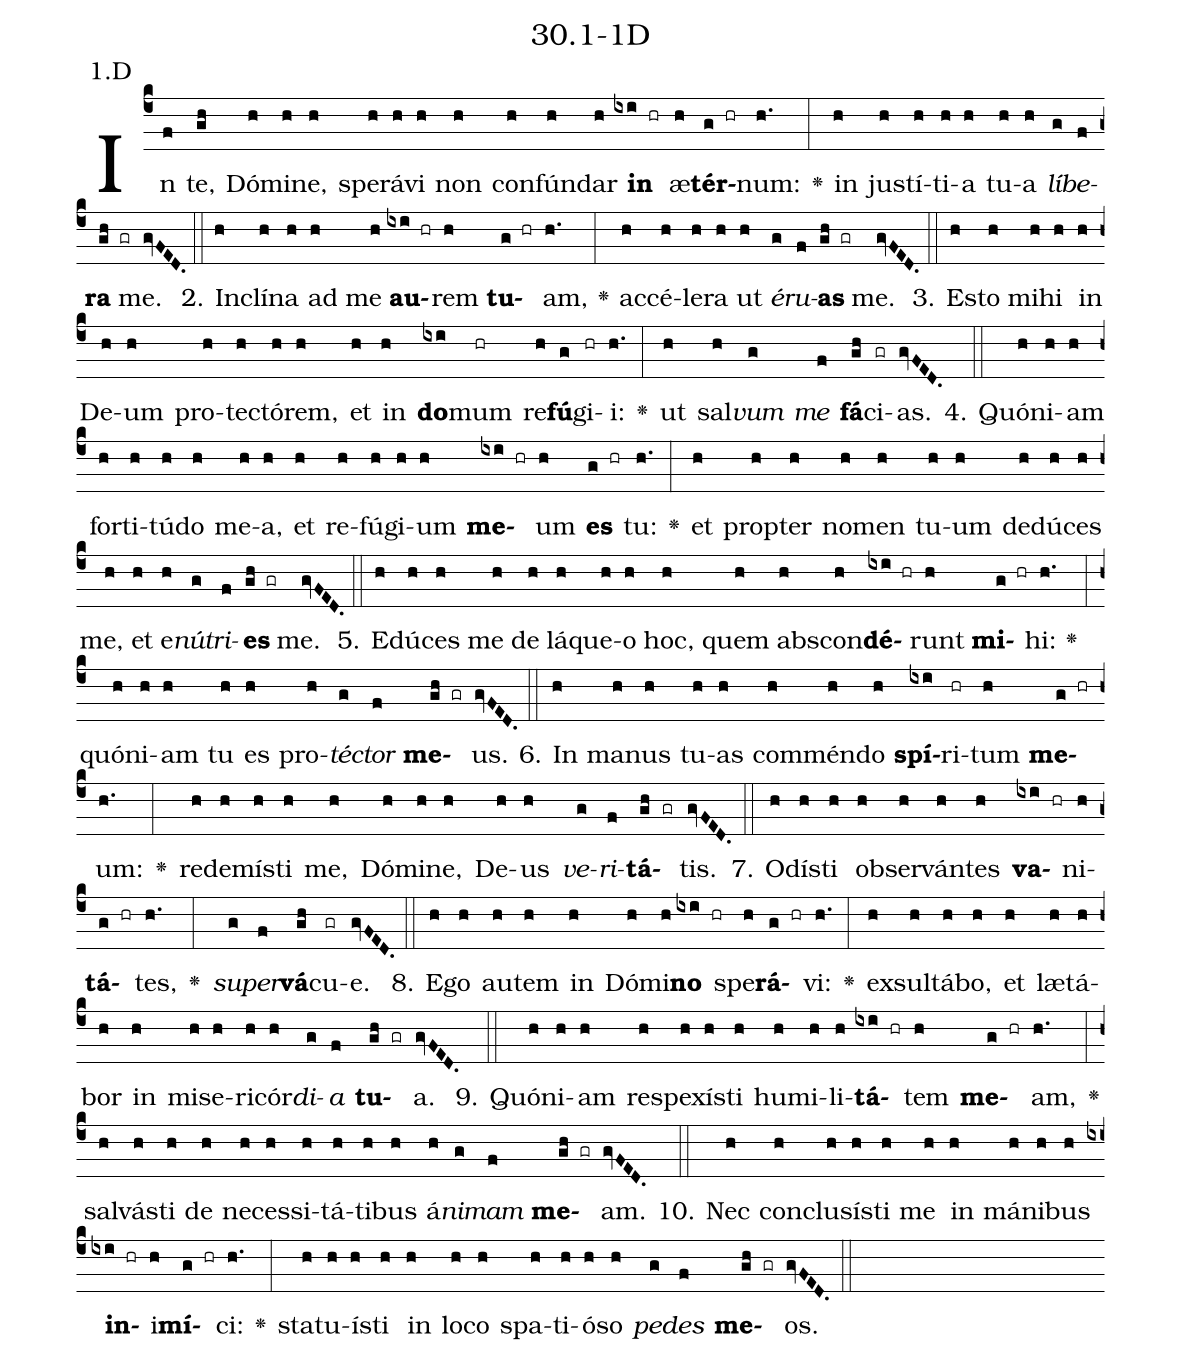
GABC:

name: 30.1-1D;
annotation: 1.D;
%%
(c4)In(f) te,(gh) Dó(h)mi(h)ne,(h) spe(h)rá(h)vi(h) non(h) con(h)fún(h)dar(h) <b>in</b>(ixi hr) æ(h)<b>tér</b>(g hr)num:(h.) <v>\greheightstar</v>(:) in(h) jus(h)tí(h)ti(h)a(h) tu(h)a(h) <i>lí</i>(g)<i>be</i>(f)<b>ra</b>(gh gr) me.(gvFED.) (::)
2. In(h)clí(h)na(h) ad(h) me(h) <b>au</b>(ixi hr)rem(h) <b>tu</b>(g hr)am,(h.) <v>\greheightstar</v>(:) ac(h)cé(h)le(h)ra(h) ut(h) <i>é</i>(g)<i>ru</i>(f)<b>as</b>(gh gr) me.(gvFED.) (::)
3. Es(h)to(h) mi(h)hi(h) in(h) De(h)um(h) pro(h)tec(h)tó(h)rem,(h) et(h) in(h) <b>do</b>(ixi)mum(hr) re(h)<b>fú</b>(g)gi(hr)i:(h.) <v>\greheightstar</v>(:) ut(h) sal(h)<i>vum</i>(g) <i>me</i>(f) <b>fá</b>(gh)ci(gr)as.(gvFED.) (::)
4. Quón(h)i(h)am(h) for(h)ti(h)tú(h)do(h) me(h)a,(h) et(h) re(h)fú(h)gi(h)um(h) <b>me</b>(ixi hr)um(h) <b>es</b>(g hr) tu:(h.) <v>\greheightstar</v>(:) et(h) prop(h)ter(h) no(h)men(h) tu(h)um(h) de(h)dú(h)ces(h) me,(h) et(h) e(h)<i>nú</i>(g)<i>tri</i>(f)<b>es</b>(gh gr) me.(gvFED.) (::)
5. E(h)dú(h)ces(h) me(h) de(h) lá(h)que(h)o(h) hoc,(h) quem(h) abs(h)con(h)<b>dé</b>(ixi hr)runt(h) <b>mi</b>(g hr)hi:(h.) <v>\greheightstar</v>(:) quón(h)i(h)am(h) tu(h) es(h) pro(h)<i>téc</i>(g)<i>tor</i>(f) <b>me</b>(gh gr)us.(gvFED.) (::)
6. In(h) ma(h)nus(h) tu(h)as(h) com(h)mén(h)do(h) <b>spí</b>(ixi)ri(hr)tum(h) <b>me</b>(g hr)um:(h.) <v>\greheightstar</v>(:) red(h)e(h)mís(h)ti(h) me,(h) Dó(h)mi(h)ne,(h) De(h)us(h) <i>ve</i>(g)<i>ri</i>(f)<b>tá</b>(gh gr)tis.(gvFED.) (::)
7. O(h)dís(h)ti(h) ob(h)ser(h)ván(h)tes(h) <b>va</b>(ixi hr)ni(h)<b>tá</b>(g hr)tes,(h.) <v>\greheightstar</v>(:) <i>su</i>(g)<i>per</i>(f)<b>vá</b>(gh)cu(gr)e.(gvFED.) (::)
8. E(h)go(h) au(h)tem(h) in(h) Dó(h)mi(h)<b>no</b>(ixi hr) spe(h)<b>rá</b>(g hr)vi:(h.) <v>\greheightstar</v>(:) ex(h)sul(h)tá(h)bo,(h) et(h) læ(h)tá(h)bor(h) in(h) mi(h)se(h)ri(h)cór(h)<i>di</i>(g)<i>a</i>(f) <b>tu</b>(gh gr)a.(gvFED.) (::)
9. Quón(h)i(h)am(h) re(h)spe(h)xís(h)ti(h) hu(h)mi(h)li(h)<b>tá</b>(ixi hr)tem(h) <b>me</b>(g hr)am,(h.) <v>\greheightstar</v>(:) sal(h)vás(h)ti(h) de(h) ne(h)ces(h)si(h)tá(h)ti(h)bus(h) á(h)<i>ni</i>(g)<i>mam</i>(f) <b>me</b>(gh gr)am.(gvFED.) (::)
10. Nec(h) con(h)clu(h)sís(h)ti(h) me(h) in(h) má(h)ni(h)bus(h) <b>in</b>(ixi hr)i(h)<b>mí</b>(g hr)ci:(h.) <v>\greheightstar</v>(:) sta(h)tu(h)ís(h)ti(h) in(h) lo(h)co(h) spa(h)ti(h)ó(h)so(h) <i>pe</i>(g)<i>des</i>(f) <b>me</b>(gh gr)os.(gvFED.) (::)
